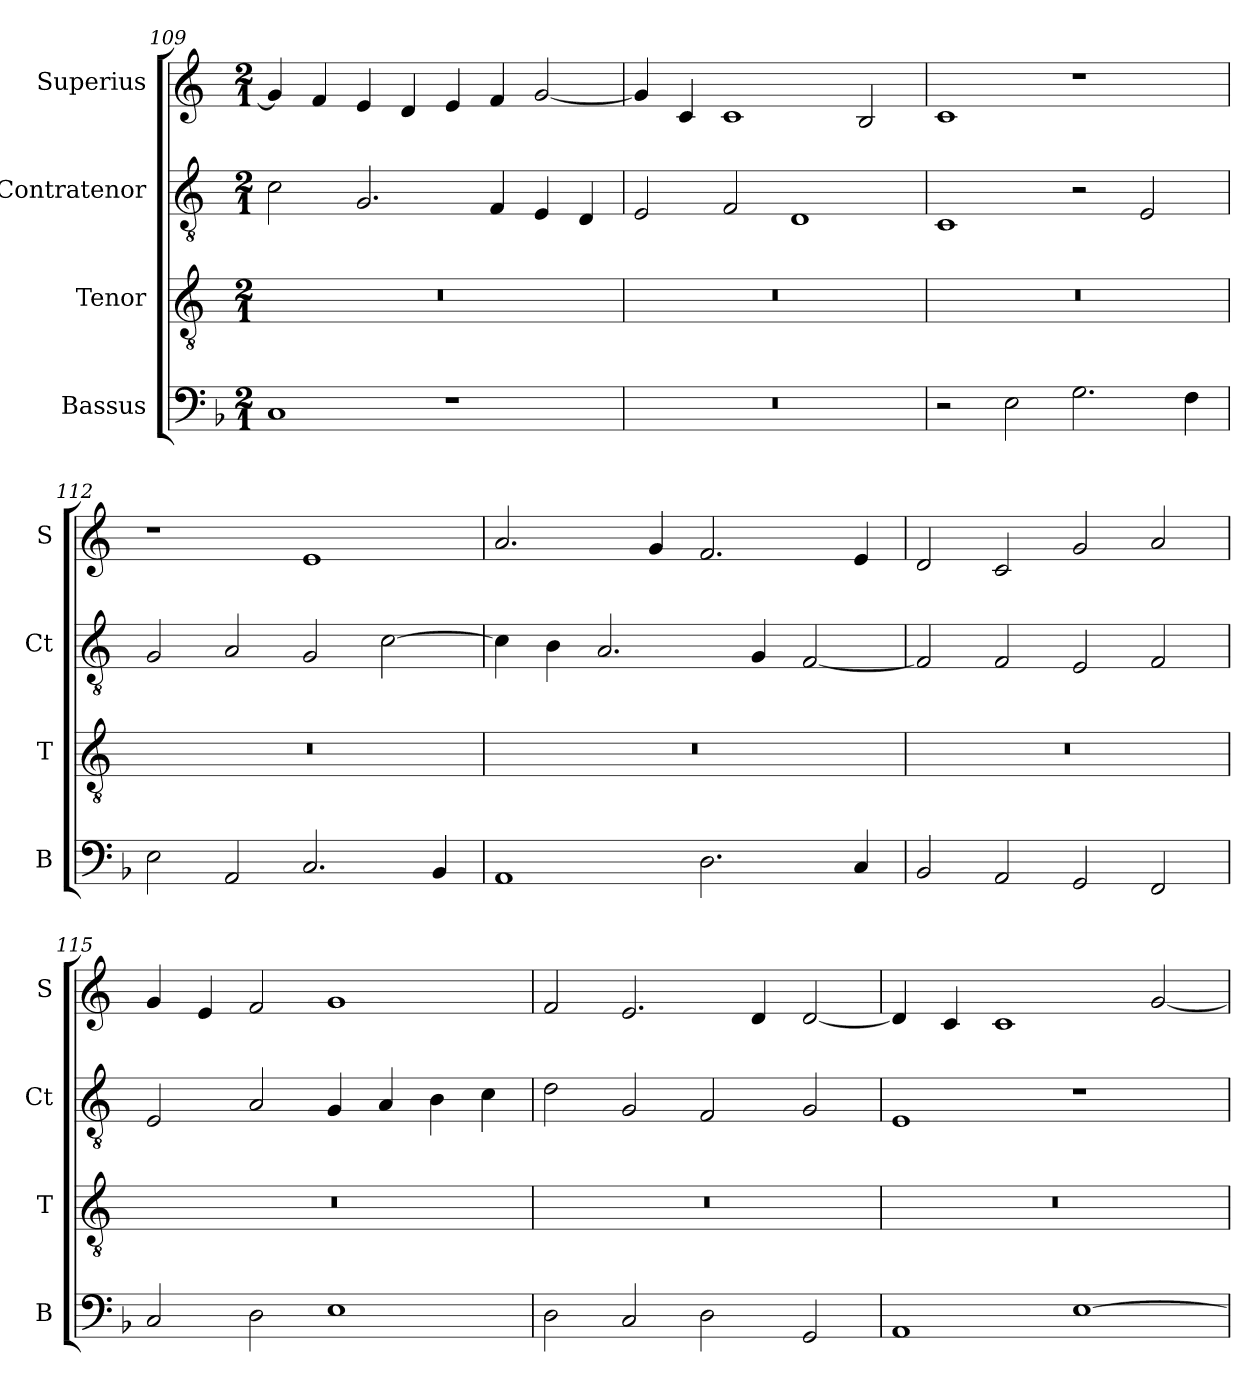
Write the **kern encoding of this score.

**kern	**kern	**kern	**kern
*part4	*part3	*part2	*part1
*staff4	*staff3	*staff2	*staff1
*I"Bassus	*I"Tenor	*I"Contratenor	*I"Superius
*I'B	*I'T	*I'Ct	*I'S
*clefF4	*clefGv2	*clefGv2	*clefG2
*k[b-]	*k[]	*k[]	*k[]
*M2/1	*M2/1	*M2/1	*M2/1
=109	=109	=109	=109
1C	0r	2c\	4g/]
.	.	.	4f/
.	.	2.G/	4e/
.	.	.	4d/
1r	.	.	4e/
.	.	4F/	4f/
.	.	4E/	[2g/
.	.	4D/	.
=110	=110	=110	=110
0r	0r	2E/	4g/]
.	.	.	4c/
.	.	2F/	1c
.	.	1D	.
.	.	.	2B/
=111	=111	=111	=111
2r	0r	1C	1c
2E\	.	.	.
2.G\	.	2r	1r
.	.	2E/	.
4F\	.	.	.
=112	=112	=112	=112
2E\	0r	2G/	1r
2AA/	.	2A/	.
2.C/	.	2G/	1e
.	.	[2c\	.
4BB-/	.	.	.
=113	=113	=113	=113
1AA	0r	4c\]	2.a/
.	.	4B\	.
.	.	2.A/	.
.	.	.	4g/
2.D\	.	.	2.f/
.	.	4G/	.
.	.	[2F/	.
4C/	.	.	4e/
=114	=114	=114	=114
2BB-/	0r	2F/]	2d/
2AA/	.	2F/	2c/
2GG/	.	2E/	2g/
2FF/	.	2F/	2a/
=115	=115	=115	=115
2C/	0r	2E/	4g/
.	.	.	4e/
2D\	.	2A/	2f/
1E	.	4G/	1g
.	.	4A/	.
.	.	4B\	.
.	.	4c\	.
=116	=116	=116	=116
2D\	0r	2d\	2f/
2C/	.	2G/	2.e/
2D\	.	2F/	.
.	.	.	4d/
2GG/	.	2G/	[2d/
=117	=117	=117	=117
1AA	0r	1E	4d/]
.	.	.	4c/
.	.	.	1c
[1E	.	1r	.
.	.	.	[2g/
=	=	=	=
*-	*-	*-	*-
